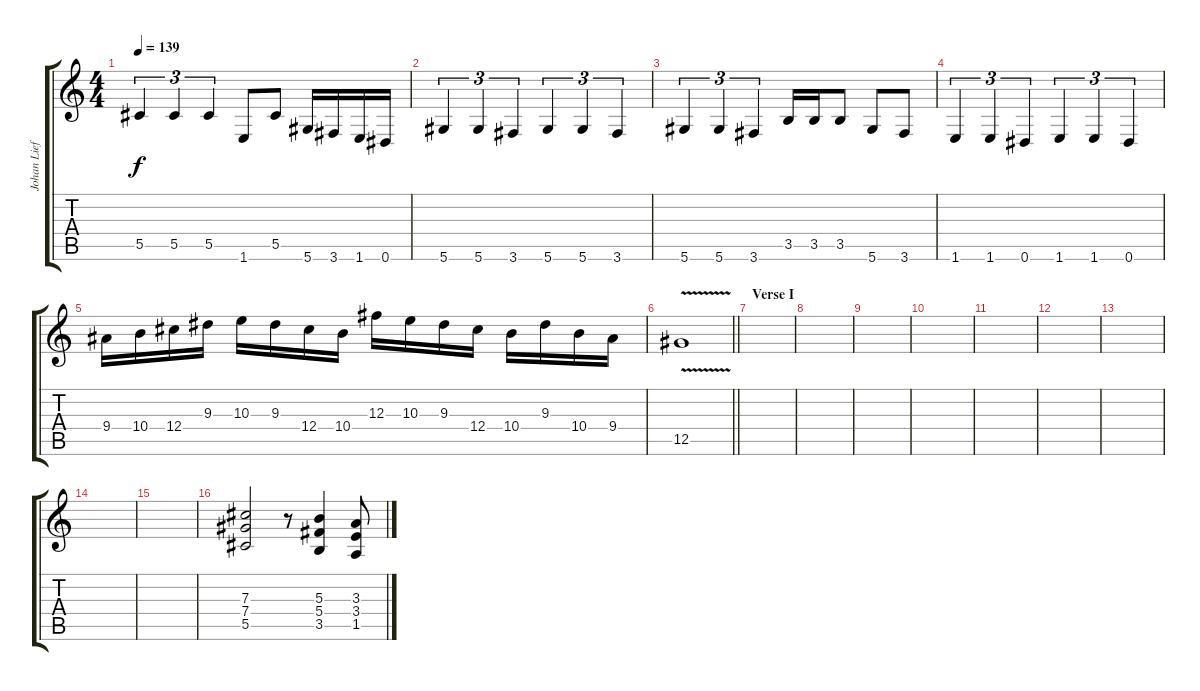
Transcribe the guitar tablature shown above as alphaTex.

\track ("Johan Liefvendahl" "Johan Lief") {instrument overdrivenguitar}
\staff {score tabs}
\tuning (Eb4 Bb3 Gb3 Db3 Ab2 Eb2) {hide}
\ts (4 4)
\tempo 139
\clef g2
\ks c
5.5.4{tu (3 2) dy f} 5.5.4{tu (3 2)} 5.5.4{tu (3 2)} 1.6.8 5.5.8 5.6.16 3.6.16 1.6.16 0.6.16 |
5.6.4{tu (3 2)} 5.6.4{tu (3 2)} 3.6.4{tu (3 2)} 5.6.4{tu (3 2)} 5.6.4{tu (3 2)} 3.6.4{tu (3 2)} |
5.6.4{tu (3 2)} 5.6.4{tu (3 2)} 3.6.4{tu (3 2)} 3.5.16 3.5.16 3.5.8 5.6.8 3.6.8 |
1.6.4{tu (3 2)} 1.6.4{tu (3 2)} 0.6.4{tu (3 2)} 1.6.4{tu (3 2)} 1.6.4{tu (3 2)} 0.6.4{tu (3 2)} |
9.4.16 10.4.16 12.4.16 9.3.16 10.3.16 9.3.16 12.4.16 10.4.16 12.3.16 10.3.16 9.3.16 12.4.16 10.4.16 9.3.16 10.4.16 9.4.16 |
\barLineRight lightlight
12.5{v}.1 |
\section ("" "Verse I")
|
|
|
|
|
|
|
|
|
(7.3 7.4 5.5).2 r.8 (5.3 5.4 3.5).4 (3.3 3.4 1.5).8
